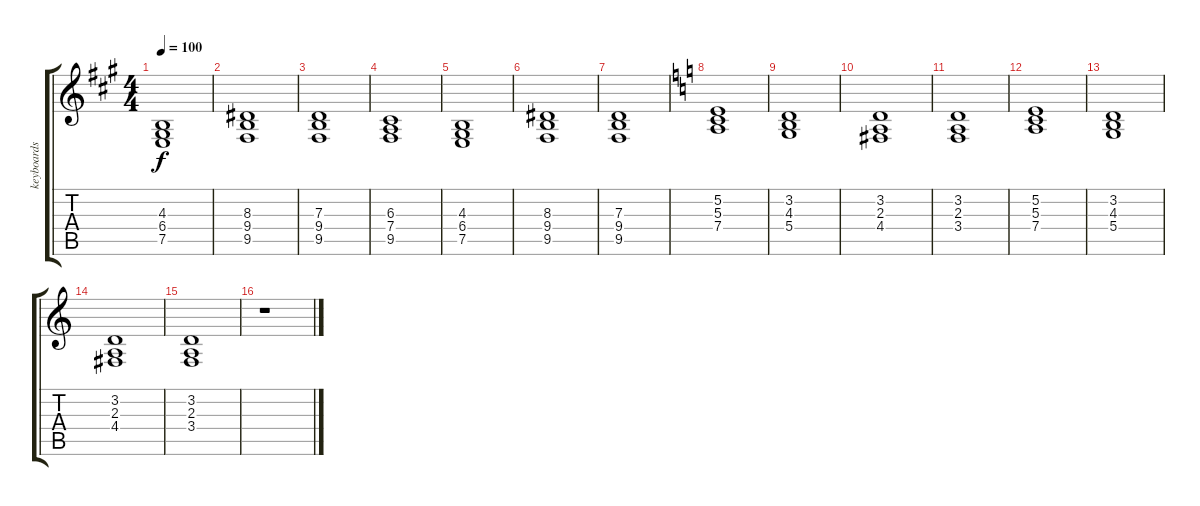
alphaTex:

\track ("keyboards" "keyboards") {instrument lead8bassandlead}
\staff {score tabs}
\tuning (E4 B3 G3 D3 A2 E2) {hide}
\ts (4 4)
\tempo 100
\clef g2
\ks f#minor
(4.3 6.4 7.5).1{dy f} |
(8.3 9.4 9.5).1 |
(7.3 9.4 9.5).1 |
(6.3 7.4 9.5).1 |
(4.3 6.4 7.5).1 |
(8.3 9.4 9.5).1 |
(7.3 9.4 9.5).1 |
\ks aminor
(5.2 5.3 7.4).1 |
(3.2 4.3 5.4).1 |
(3.2 2.3 4.4).1 |
(3.2 2.3 3.4).1 |
(5.2 5.3 7.4).1 |
(3.2 4.3 5.4).1 |
(3.2 2.3 4.4).1 |
(3.2 2.3 3.4).1 |
r.1
